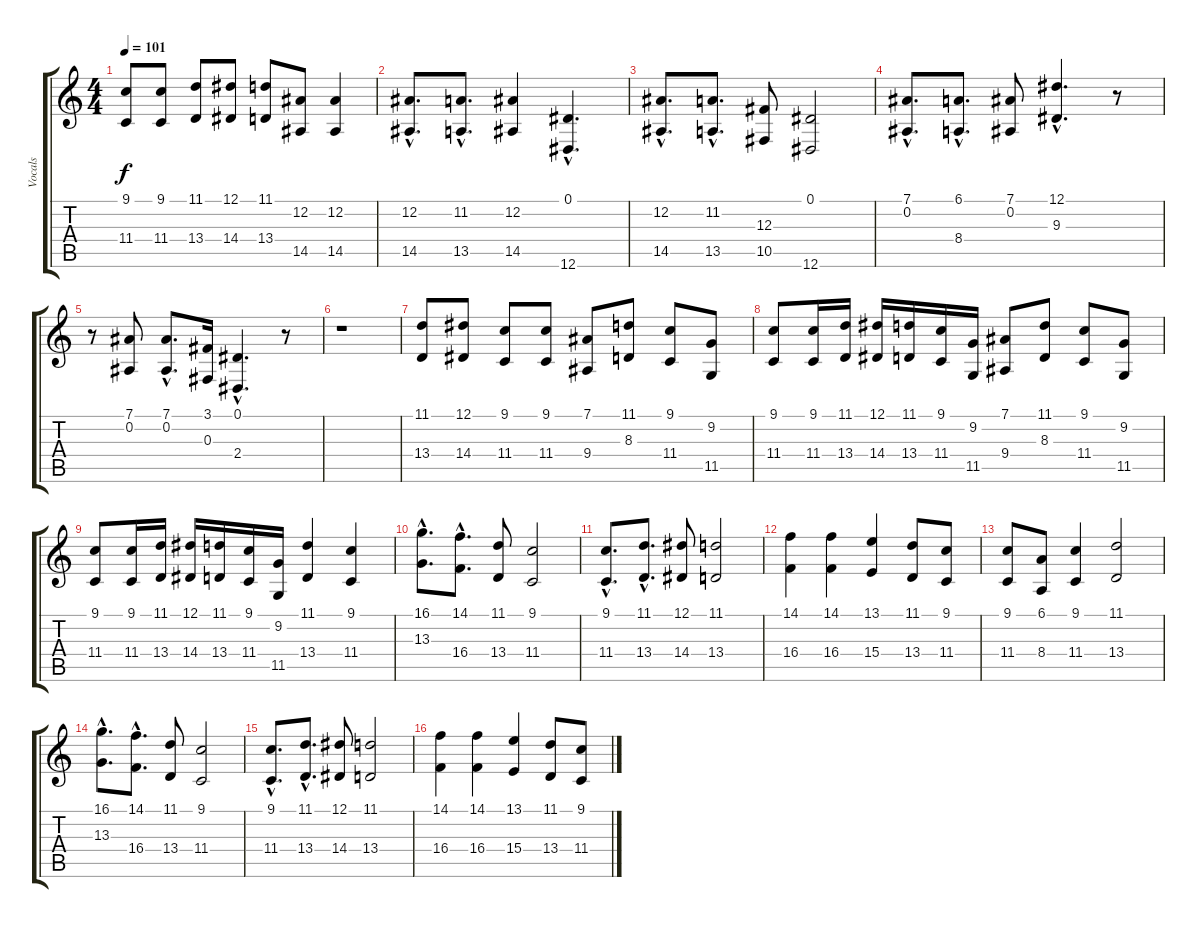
\track ("Vocals" "Vocals") {instrument lead6voice}
\staff {score tabs}
\tuning (Eb4 Bb3 Gb3 Db3 Ab2 Eb2) {hide}
\ts (4 4)
\tempo 101
\clef g2
\ks c
(9.1 11.4).8{dy f} (9.1 11.4).8 (11.1 13.4).8 (12.1 14.4).8 (11.1 13.4).8 (12.2 14.5).8 (12.2 14.5).4 |
(12.2{hac} 14.5{hac}).8{d} (11.2{hac} 13.5{hac}).8{d} (12.2 14.5).4 (0.1{hac} 12.6{hac}).4{d} |
(12.2{hac} 14.5{hac}).8{d} (11.2{hac} 13.5{hac}).8{d} (12.3 10.5).8 (0.1 12.6).2 |
(7.1{hac} 0.2{hac}).8{d} (6.1{hac} 8.4{hac}).8{d} (7.1 0.2).8 (12.1{hac} 9.3{hac}).4{d} r.8 |
r.8 (7.1 0.2).8 (7.1{hac} 0.2{hac}).8{d} (3.1 0.3).16 (0.1{hac} 2.4{hac}).4{d} r.8 |
r.1 |
(11.1 13.4).8 (12.1 14.4).8 (9.1 11.4).8 (9.1 11.4).8 (7.1 9.4).8 (11.1 8.3).8 (9.1 11.4).8 (9.2 11.5).8 |
(9.1 11.4).8 (9.1 11.4).16 (11.1 13.4).16 (12.1 14.4).16 (11.1 13.4).16 (9.1 11.4).16 (9.2 11.5).16 (7.1 9.4).8 (11.1 8.3).8 (9.1 11.4).8 (9.2 11.5).8 |
(9.1 11.4).8 (9.1 11.4).16 (11.1 13.4).16 (12.1 14.4).16 (11.1 13.4).16 (9.1 11.4).16 (9.2 11.5).16 (11.1 13.4).4 (9.1 11.4).4 |
(16.1{hac} 13.3{hac}).8{d} (14.1{hac} 16.4{hac}).8{d} (11.1 13.4).8 (9.1 11.4).2 |
(9.1{hac} 11.4{hac}).8{d} (11.1{hac} 13.4{hac}).8{d} (12.1 14.4).8 (11.1 13.4).2 |
(14.1 16.4).4 (14.1 16.4).4 (13.1 15.4).4 (11.1 13.4).8 (9.1 11.4).8 |
(9.1 11.4).8 (6.1 8.4).8 (9.1 11.4).4 (11.1 13.4).2 |
(16.1{hac} 13.3{hac}).8{d} (14.1{hac} 16.4{hac}).8{d} (11.1 13.4).8 (9.1 11.4).2 |
(9.1{hac} 11.4{hac}).8{d} (11.1{hac} 13.4{hac}).8{d} (12.1 14.4).8 (11.1 13.4).2 |
(14.1 16.4).4 (14.1 16.4).4 (13.1 15.4).4 (11.1 13.4).8 (9.1 11.4).8
